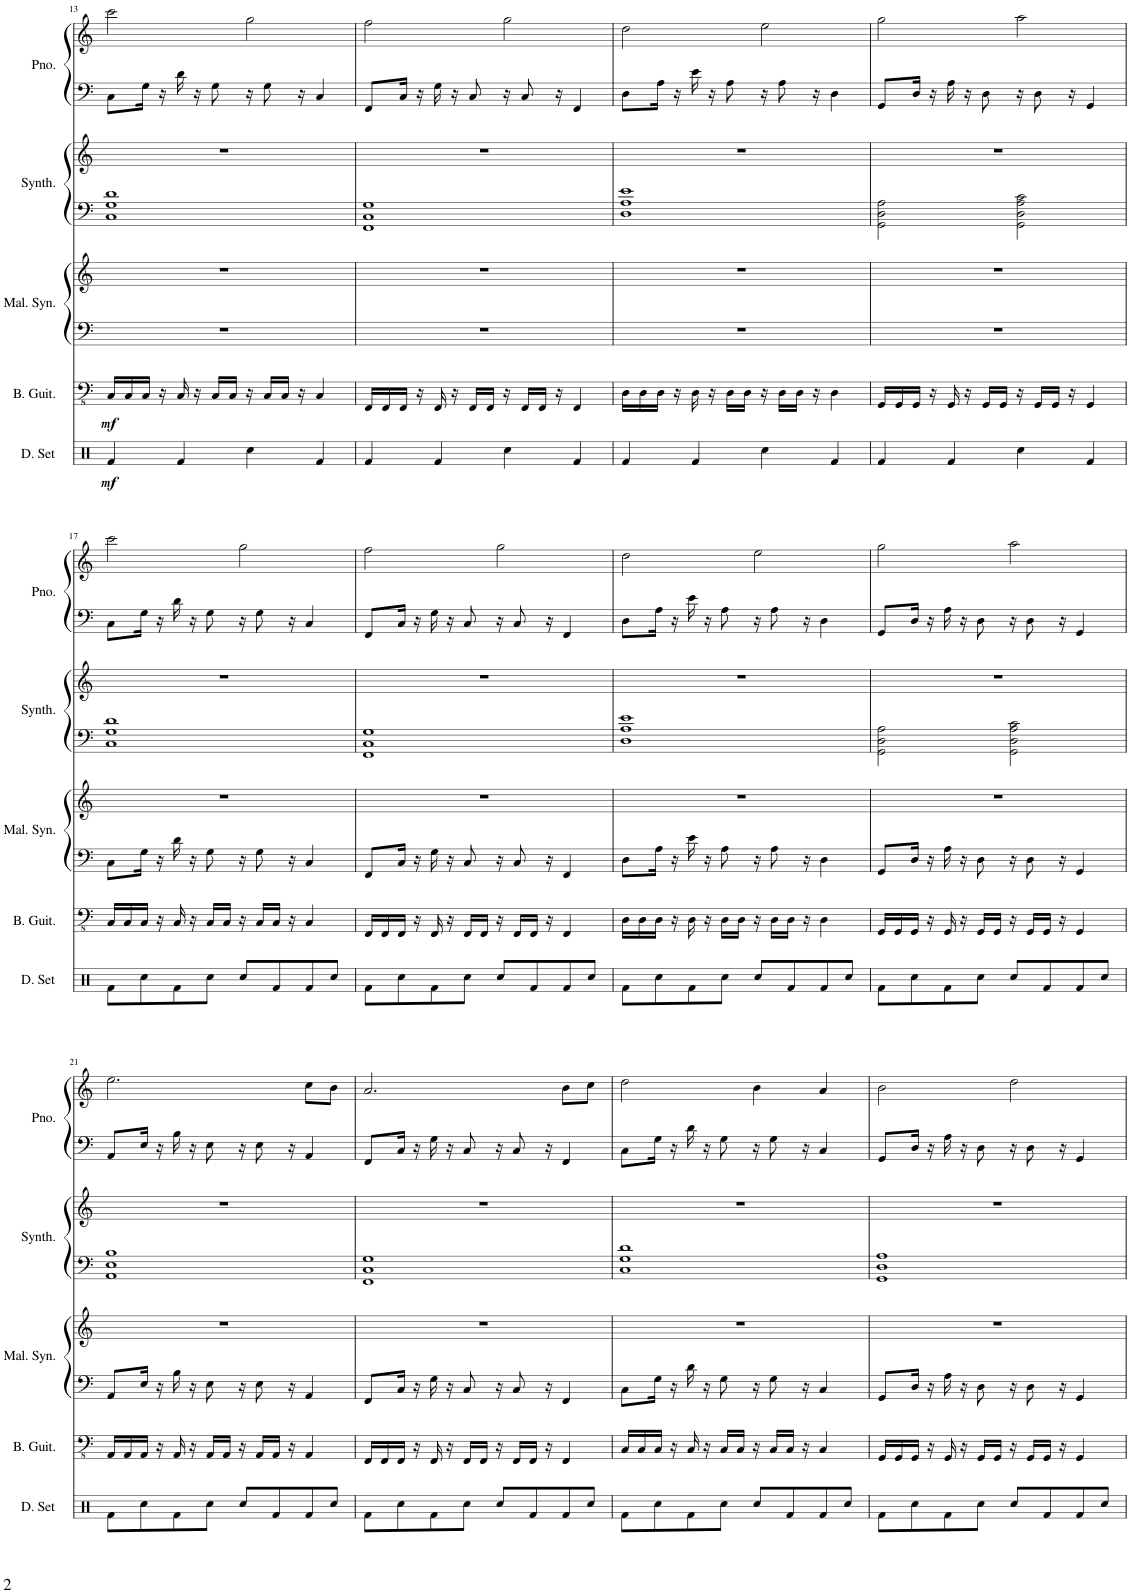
**kern	**dynam	**kern	**dynam	**kern	**kern	**kern	**kern	**kern	**kern
*part5	*part5	*part4	*part4	*part3	*part3	*part2	*part2	*part1	*part1
*staff8	*staff8	*staff7	*staff7	*staff6	*staff5	*staff4	*staff3	*staff2	*staff1
*I"ドラムセット	*	*I"B. Guit.	*	*I"マレット シンセサイザー	*	*I"Synth.	*	*I"Piano	*
*	*	*I'B. Guit.	*	*	*	*I'Synth.	*	*I'Pno.	*
!!LO:PB:g=z
*clefX	*	*clefFv4	*	*clefF4	*clefG2	*clefF4	*clefG2	*clefF4	*clefG2
*k[]	*	*k[]	*	*k[]	*k[]	*k[]	*k[]	*k[]	*k[]
*M4/4	*	*M4/4	*	*M4/4	*M4/4	*M4/4	*M4/4	*M4/4	*M4/4
=13	=13	=13	=13	=13	=13	=13	=13	=13	=13
!	!LO:DY:b	!	!LO:DY:b	!	!	!	!	!	!
4Rf/	mf	16CC/LL	mf	1r	1r	1C 1G 1d	1r	8C\L	2ccc\
.	.	16CC/	.	.	.	.	.	.	.
.	.	16CC/JJ	.	.	.	.	.	16G\Jk	.
.	.	16r	.	.	.	.	.	16r	.
4Rf/	.	16CC/	.	.	.	.	.	16d\	.
.	.	16r	.	.	.	.	.	16r	.
.	.	16CC/LL	.	.	.	.	.	8G\	.
.	.	16CC/JJ	.	.	.	.	.	.	.
4Rcc\	.	16r	.	.	.	.	.	16r	2gg\
.	.	16CC/LL	.	.	.	.	.	8G\	.
.	.	16CC/JJ	.	.	.	.	.	.	.
.	.	16r	.	.	.	.	.	16r	.
4Rf/	.	4CC/	.	.	.	.	.	4C/	.
=14	=14	=14	=14	=14	=14	=14	=14	=14	=14
4Rf/	.	16FFF/LL	.	1r	1r	1FF 1C 1G	1r	8FF/L	2ff\
.	.	16FFF/	.	.	.	.	.	.	.
.	.	16FFF/JJ	.	.	.	.	.	16C/Jk	.
.	.	16r	.	.	.	.	.	16r	.
4Rf/	.	16FFF/	.	.	.	.	.	16G\	.
.	.	16r	.	.	.	.	.	16r	.
.	.	16FFF/LL	.	.	.	.	.	8C/	.
.	.	16FFF/JJ	.	.	.	.	.	.	.
4Rcc\	.	16r	.	.	.	.	.	16r	2gg\
.	.	16FFF/LL	.	.	.	.	.	8C/	.
.	.	16FFF/JJ	.	.	.	.	.	.	.
.	.	16r	.	.	.	.	.	16r	.
4Rf/	.	4FFF/	.	.	.	.	.	4FF/	.
=15	=15	=15	=15	=15	=15	=15	=15	=15	=15
4Rf/	.	16DD\LL	.	1r	1r	1D 1A 1e	1r	8D\L	2dd\
.	.	16DD\	.	.	.	.	.	.	.
.	.	16DD\JJ	.	.	.	.	.	16A\Jk	.
.	.	16r	.	.	.	.	.	16r	.
4Rf/	.	16DD\	.	.	.	.	.	16e\	.
.	.	16r	.	.	.	.	.	16r	.
.	.	16DD\LL	.	.	.	.	.	8A\	.
.	.	16DD\JJ	.	.	.	.	.	.	.
4Rcc\	.	16r	.	.	.	.	.	16r	2ee\
.	.	16DD\LL	.	.	.	.	.	8A\	.
.	.	16DD\JJ	.	.	.	.	.	.	.
.	.	16r	.	.	.	.	.	16r	.
4Rf/	.	4DD\	.	.	.	.	.	4D\	.
=16	=16	=16	=16	=16	=16	=16	=16	=16	=16
4Rf/	.	16GGG/LL	.	1r	1r	2GG\ 2D\ 2A\	1r	8GG/L	2gg\
.	.	16GGG/	.	.	.	.	.	.	.
.	.	16GGG/JJ	.	.	.	.	.	16D/Jk	.
.	.	16r	.	.	.	.	.	16r	.
4Rf/	.	16GGG/	.	.	.	.	.	16A\	.
.	.	16r	.	.	.	.	.	16r	.
.	.	16GGG/LL	.	.	.	.	.	8D\	.
.	.	16GGG/JJ	.	.	.	.	.	.	.
4Rcc\	.	16r	.	.	.	2GG\ 2D\ 2A\ 2c\	.	16r	2aa\
.	.	16GGG/LL	.	.	.	.	.	8D\	.
.	.	16GGG/JJ	.	.	.	.	.	.	.
.	.	16r	.	.	.	.	.	16r	.
4Rf/	.	4GGG/	.	.	.	.	.	4GG/	.
!!LO:LB:g=z
=17	=17	=17	=17	=17	=17	=17	=17	=17	=17
8Rf\L	.	16CC/LL	.	8C\L	1r	1C 1G 1d	1r	8C\L	2ccc\
.	.	16CC/	.	.	.	.	.	.	.
8Rcc\	.	16CC/JJ	.	16G\Jk	.	.	.	16G\Jk	.
.	.	16r	.	16r	.	.	.	16r	.
8Rf\	.	16CC/	.	16d\	.	.	.	16d\	.
.	.	16r	.	16r	.	.	.	16r	.
8Rcc\J	.	16CC/LL	.	8G\	.	.	.	8G\	.
.	.	16CC/JJ	.	.	.	.	.	.	.
8Rcc/L	.	16r	.	16r	.	.	.	16r	2gg\
.	.	16CC/LL	.	8G\	.	.	.	8G\	.
8Rf/	.	16CC/JJ	.	.	.	.	.	.	.
.	.	16r	.	16r	.	.	.	16r	.
8Rf/	.	4CC/	.	4C/	.	.	.	4C/	.
8Rcc/J	.	.	.	.	.	.	.	.	.
=18	=18	=18	=18	=18	=18	=18	=18	=18	=18
8Rf\L	.	16FFF/LL	.	8FF/L	1r	1FF 1C 1G	1r	8FF/L	2ff\
.	.	16FFF/	.	.	.	.	.	.	.
8Rcc\	.	16FFF/JJ	.	16C/Jk	.	.	.	16C/Jk	.
.	.	16r	.	16r	.	.	.	16r	.
8Rf\	.	16FFF/	.	16G\	.	.	.	16G\	.
.	.	16r	.	16r	.	.	.	16r	.
8Rcc\J	.	16FFF/LL	.	8C/	.	.	.	8C/	.
.	.	16FFF/JJ	.	.	.	.	.	.	.
8Rcc/L	.	16r	.	16r	.	.	.	16r	2gg\
.	.	16FFF/LL	.	8C/	.	.	.	8C/	.
8Rf/	.	16FFF/JJ	.	.	.	.	.	.	.
.	.	16r	.	16r	.	.	.	16r	.
8Rf/	.	4FFF/	.	4FF/	.	.	.	4FF/	.
8Rcc/J	.	.	.	.	.	.	.	.	.
=19	=19	=19	=19	=19	=19	=19	=19	=19	=19
8Rf\L	.	16DD\LL	.	8D\L	1r	1D 1A 1e	1r	8D\L	2dd\
.	.	16DD\	.	.	.	.	.	.	.
8Rcc\	.	16DD\JJ	.	16A\Jk	.	.	.	16A\Jk	.
.	.	16r	.	16r	.	.	.	16r	.
8Rf\	.	16DD\	.	16e\	.	.	.	16e\	.
.	.	16r	.	16r	.	.	.	16r	.
8Rcc\J	.	16DD\LL	.	8A\	.	.	.	8A\	.
.	.	16DD\JJ	.	.	.	.	.	.	.
8Rcc/L	.	16r	.	16r	.	.	.	16r	2ee\
.	.	16DD\LL	.	8A\	.	.	.	8A\	.
8Rf/	.	16DD\JJ	.	.	.	.	.	.	.
.	.	16r	.	16r	.	.	.	16r	.
8Rf/	.	4DD\	.	4D\	.	.	.	4D\	.
8Rcc/J	.	.	.	.	.	.	.	.	.
=20	=20	=20	=20	=20	=20	=20	=20	=20	=20
8Rf\L	.	16GGG/LL	.	8GG/L	1r	2GG\ 2D\ 2A\	1r	8GG/L	2gg\
.	.	16GGG/	.	.	.	.	.	.	.
8Rcc\	.	16GGG/JJ	.	16D/Jk	.	.	.	16D/Jk	.
.	.	16r	.	16r	.	.	.	16r	.
8Rf\	.	16GGG/	.	16A\	.	.	.	16A\	.
.	.	16r	.	16r	.	.	.	16r	.
8Rcc\J	.	16GGG/LL	.	8D\	.	.	.	8D\	.
.	.	16GGG/JJ	.	.	.	.	.	.	.
8Rcc/L	.	16r	.	16r	.	2GG\ 2D\ 2A\ 2c\	.	16r	2aa\
.	.	16GGG/LL	.	8D\	.	.	.	8D\	.
8Rf/	.	16GGG/JJ	.	.	.	.	.	.	.
.	.	16r	.	16r	.	.	.	16r	.
8Rf/	.	4GGG/	.	4GG/	.	.	.	4GG/	.
8Rcc/J	.	.	.	.	.	.	.	.	.
!!LO:LB:g=z
=21	=21	=21	=21	=21	=21	=21	=21	=21	=21
8Rf\L	.	16AAA/LL	.	8AA/L	1r	1AA 1E 1B	1r	8AA/L	2.ee\
.	.	16AAA/	.	.	.	.	.	.	.
8Rcc\	.	16AAA/JJ	.	16E/Jk	.	.	.	16E/Jk	.
.	.	16r	.	16r	.	.	.	16r	.
8Rf\	.	16AAA/	.	16B\	.	.	.	16B\	.
.	.	16r	.	16r	.	.	.	16r	.
8Rcc\J	.	16AAA/LL	.	8E\	.	.	.	8E\	.
.	.	16AAA/JJ	.	.	.	.	.	.	.
8Rcc/L	.	16r	.	16r	.	.	.	16r	.
.	.	16AAA/LL	.	8E\	.	.	.	8E\	.
8Rf/	.	16AAA/JJ	.	.	.	.	.	.	.
.	.	16r	.	16r	.	.	.	16r	.
8Rf/	.	4AAA/	.	4AA/	.	.	.	4AA/	8cc\L
8Rcc/J	.	.	.	.	.	.	.	.	8b\J
=22	=22	=22	=22	=22	=22	=22	=22	=22	=22
8Rf\L	.	16FFF/LL	.	8FF/L	1r	1FF 1C 1G	1r	8FF/L	2.a/
.	.	16FFF/	.	.	.	.	.	.	.
8Rcc\	.	16FFF/JJ	.	16C/Jk	.	.	.	16C/Jk	.
.	.	16r	.	16r	.	.	.	16r	.
8Rf\	.	16FFF/	.	16G\	.	.	.	16G\	.
.	.	16r	.	16r	.	.	.	16r	.
8Rcc\J	.	16FFF/LL	.	8C/	.	.	.	8C/	.
.	.	16FFF/JJ	.	.	.	.	.	.	.
8Rcc/L	.	16r	.	16r	.	.	.	16r	.
.	.	16FFF/LL	.	8C/	.	.	.	8C/	.
8Rf/	.	16FFF/JJ	.	.	.	.	.	.	.
.	.	16r	.	16r	.	.	.	16r	.
8Rf/	.	4FFF/	.	4FF/	.	.	.	4FF/	8b\L
8Rcc/J	.	.	.	.	.	.	.	.	8cc\J
=23	=23	=23	=23	=23	=23	=23	=23	=23	=23
8Rf\L	.	16CC/LL	.	8C\L	1r	1C 1G 1d	1r	8C\L	2dd\
.	.	16CC/	.	.	.	.	.	.	.
8Rcc\	.	16CC/JJ	.	16G\Jk	.	.	.	16G\Jk	.
.	.	16r	.	16r	.	.	.	16r	.
8Rf\	.	16CC/	.	16d\	.	.	.	16d\	.
.	.	16r	.	16r	.	.	.	16r	.
8Rcc\J	.	16CC/LL	.	8G\	.	.	.	8G\	.
.	.	16CC/JJ	.	.	.	.	.	.	.
8Rcc/L	.	16r	.	16r	.	.	.	16r	4b\
.	.	16CC/LL	.	8G\	.	.	.	8G\	.
8Rf/	.	16CC/JJ	.	.	.	.	.	.	.
.	.	16r	.	16r	.	.	.	16r	.
8Rf/	.	4CC/	.	4C/	.	.	.	4C/	4a/
8Rcc/J	.	.	.	.	.	.	.	.	.
=24	=24	=24	=24	=24	=24	=24	=24	=24	=24
8Rf\L	.	16GGG/LL	.	8GG/L	1r	1GG 1D 1A	1r	8GG/L	2b\
.	.	16GGG/	.	.	.	.	.	.	.
8Rcc\	.	16GGG/JJ	.	16D/Jk	.	.	.	16D/Jk	.
.	.	16r	.	16r	.	.	.	16r	.
8Rf\	.	16GGG/	.	16A\	.	.	.	16A\	.
.	.	16r	.	16r	.	.	.	16r	.
8Rcc\J	.	16GGG/LL	.	8D\	.	.	.	8D\	.
.	.	16GGG/JJ	.	.	.	.	.	.	.
8Rcc/L	.	16r	.	16r	.	.	.	16r	2dd\
.	.	16GGG/LL	.	8D\	.	.	.	8D\	.
8Rf/	.	16GGG/JJ	.	.	.	.	.	.	.
.	.	16r	.	16r	.	.	.	16r	.
8Rf/	.	4GGG/	.	4GG/	.	.	.	4GG/	.
8Rcc/J	.	.	.	.	.	.	.	.	.
=	=	=	=	=	=	=	=	=	=
*-	*-	*-	*-	*-	*-	*-	*-	*-	*-
